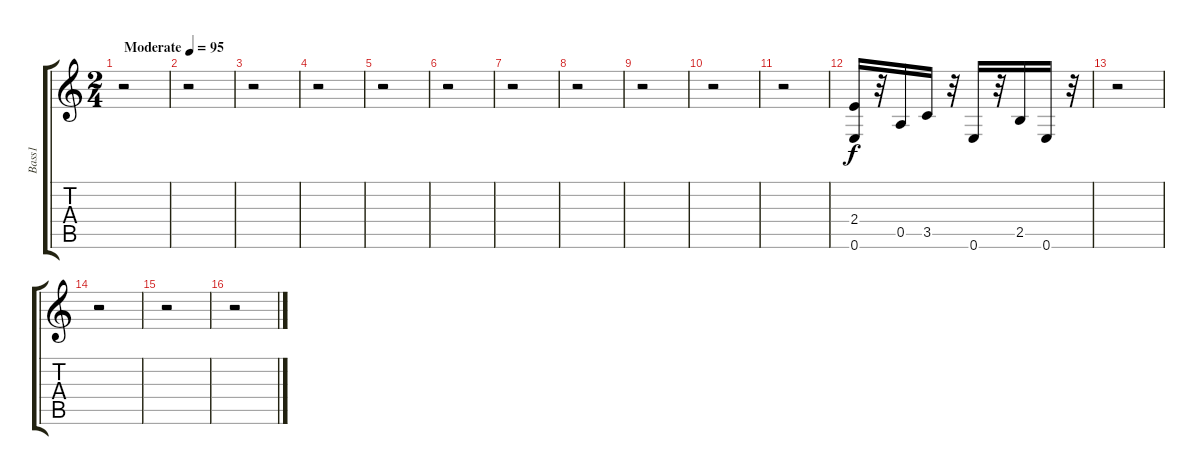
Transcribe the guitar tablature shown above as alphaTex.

\track ("Bass1" "Bass1") {instrument acousticbass}
\staff {score tabs}
\tuning (E4 B3 G3 D3 A2 E2) {hide}
\ts (2 4)
\tempo (95 "Moderate")
\clef g2
\ks c
r.2{dy f instrument acousticbass} |
r.2 |
r.2 |
r.2 |
r.2 |
r.2 |
r.2 |
r.2 |
r.2 |
r.2 |
r.2 |
(2.4 0.6).16 r.32 0.5.16 3.5.16 r.32 0.6.16 r.32 2.5.16 0.6.16 r.32 |
r.2 |
r.2 |
r.2 |
r.2
